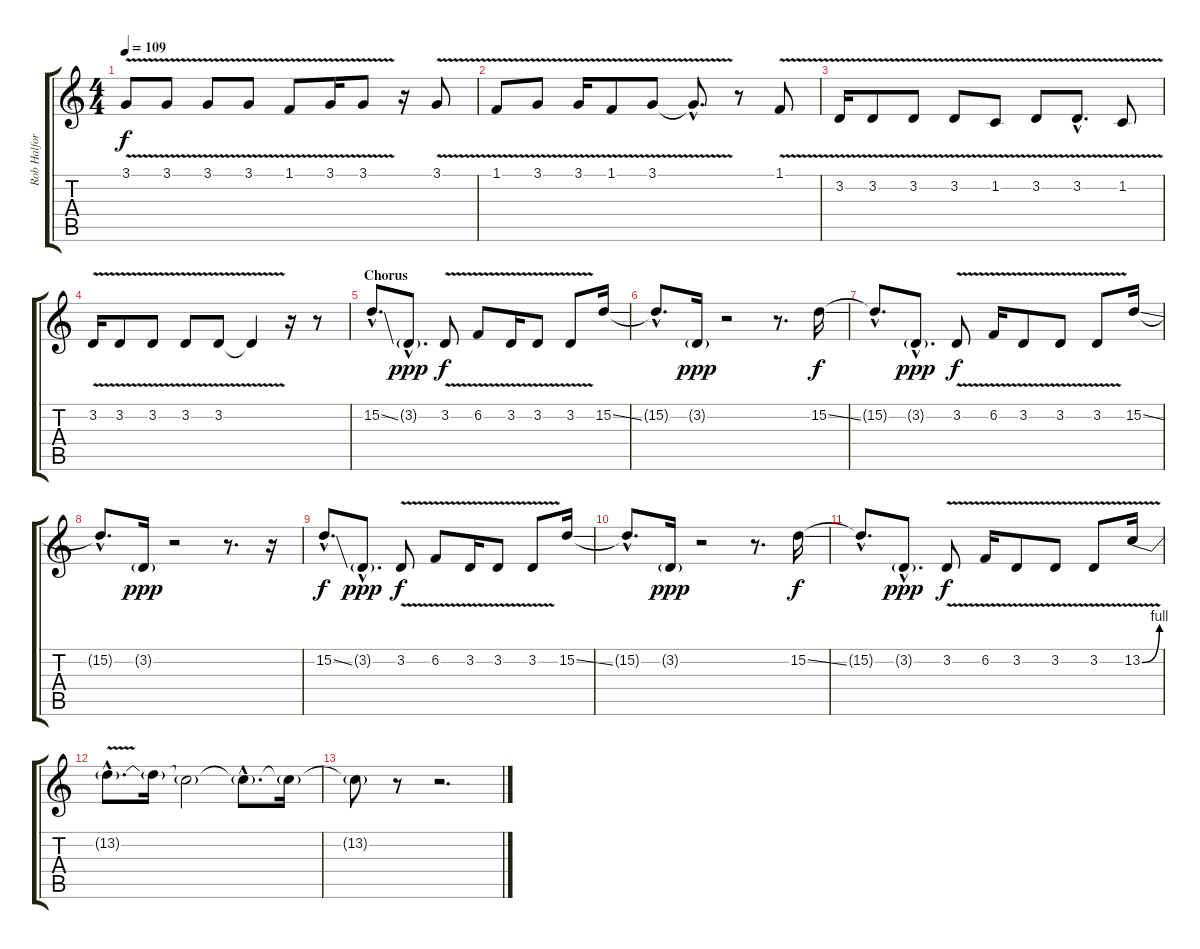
\track ("Rob Halford" "Rob Halfor") {instrument lead1square}
\staff {score tabs}
\tuning (E4 B3 G3 D3 A2 E2) {hide}
\ts (4 4)
\tempo 109
\clef g2
\ks c
3.1{v}.8{dy f} 3.1{v}.8 3.1{v}.8 3.1{v}.8 1.1{v}.8 3.1{v}.16 3.1{v}.8 r.16 3.1{v}.8 |
1.1{v}.8 3.1{v}.8 3.1{v}.16 1.1{v}.8 3.1{v}.8 3.1{hac t}.8{d} r.8 1.1{v}.8 |
3.2{v}.16 3.2{v}.8 3.2{v}.8 3.2{v}.8 1.2{v}.8 3.2{v}.8 3.2{v hac}.8{d} 1.2{v}.8 |
3.2{v}.16 3.2{v}.8 3.2{v}.8 3.2{v}.8 3.2{v}.8 3.2{t}.4 r.16 r.8 |
\section ("" "Chorus")
15.2{ss hac}.8{d} 3.2{g hac}.8{d dy ppp} 3.2{v}.8{dy f} 6.2{v}.8 3.2{v}.16 3.2{v}.8 3.2{v}.8 15.2{ss}.16 |
15.2{hac t}.8{d} 3.2{g}.16{dy ppp} r.2 r.8{d} 15.2{ss}.16{dy f} |
15.2{hac t}.8{d} 3.2{g hac}.8{d dy ppp} 3.2{v}.8{dy f} 6.2{v}.16 3.2{v}.8 3.2{v}.8 3.2{v}.8 15.2{ss}.16 |
15.2{hac t}.8{d} 3.2{g}.16{dy ppp} r.2 r.8{d} r.16 |
15.2{ss hac}.8{d dy f} 3.2{g hac}.8{d dy ppp} 3.2{v}.8{dy f} 6.2{v}.8 3.2{v}.16 3.2{v}.8 3.2{v}.8 15.2{ss}.16 |
15.2{hac t}.8{d} 3.2{g}.16{dy ppp} r.2 r.8{d} 15.2{ss}.16{dy f} |
15.2{hac t}.8{d} 3.2{g hac}.8{d dy ppp} 3.2{v}.8{dy f} 6.2{v}.16 3.2{v}.8 3.2{v}.8 3.2{v}.8 13.2{be (bend 0 0 60 4) v}.16 |
13.2{hac t}.8{d} 13.2{t}.16 13.2{t}.2 13.2{hac t}.8{d} 13.2{t}.16 |
13.2{t}.8 r.8 r.2{d}
